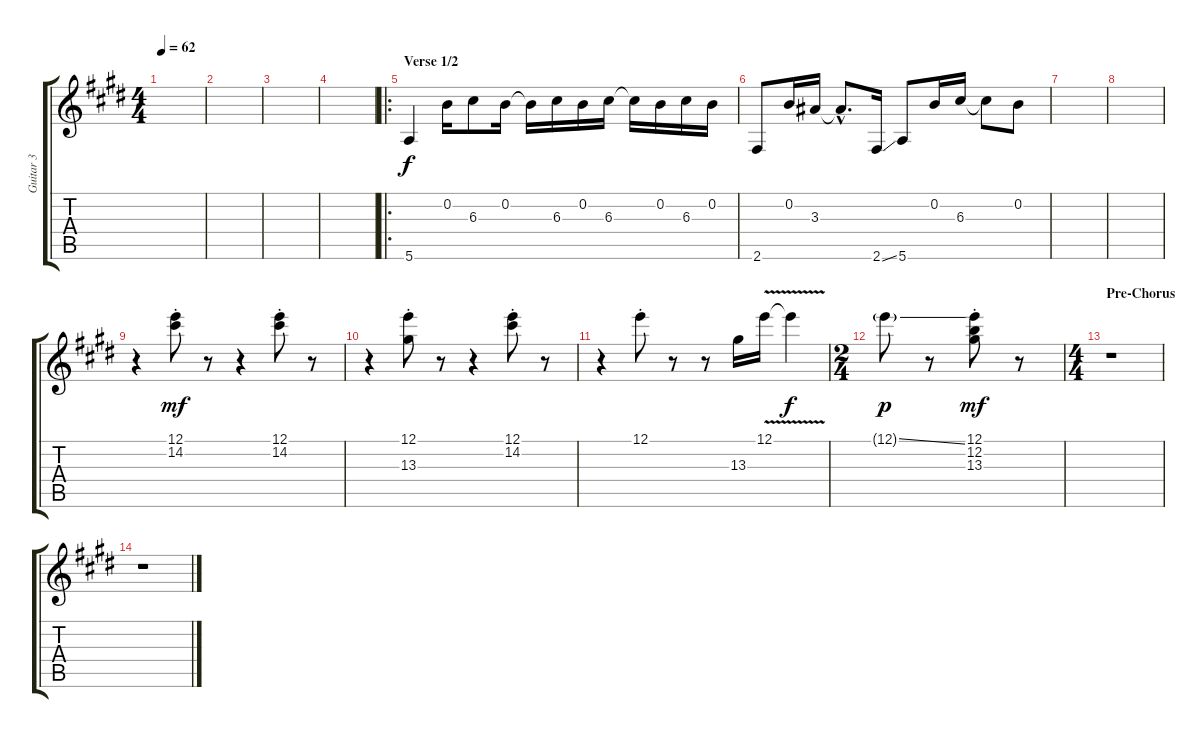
\track ("Guitar 3" "Guitar 3") {instrument distortionguitar}
\staff {score tabs}
\tuning (E4 B3 G3 D3 A2 E2) {hide}
\ts (4 4)
\tempo 62
\clef g2
\ks e
|
|
|
|
\ro
\section ("" "Verse 1/2")
5.6.4 0.2.16 6.3.8 0.2.16 0.2{t}.16 6.3.16 0.2.16 6.3.16 6.3{t}.16 0.2.16 6.3.16 0.2.16 |
2.6.8 0.2.16 3.3.16 3.3{hac t}.8{d} 2.6{ss}.16 5.6.8 0.2.16 6.3.16 6.3{t}.8 0.2.8 |
|
|
r.4 (12.1{st} 14.2{st}).8{dy mf} r.8 r.4 (12.1{st} 14.2{st}).8 r.8 |
r.4 (12.1{st} 13.3{st}).8 r.8 r.4 (12.1{st} 14.2{st}).8 r.8 |
r.4 12.1{st}.8 r.8 r.8 13.3.16 12.1{v}.16 12.1{t}.4{dy f} |
\ts (2 4)
12.1{ss g}.8{dy p} r.8 (12.1{st} 12.2{st} 13.3{st}).8{dy mf} r.8 |
\ts (4 4)
\section ("" "Pre-Chorus")
r.1 |
r.1
